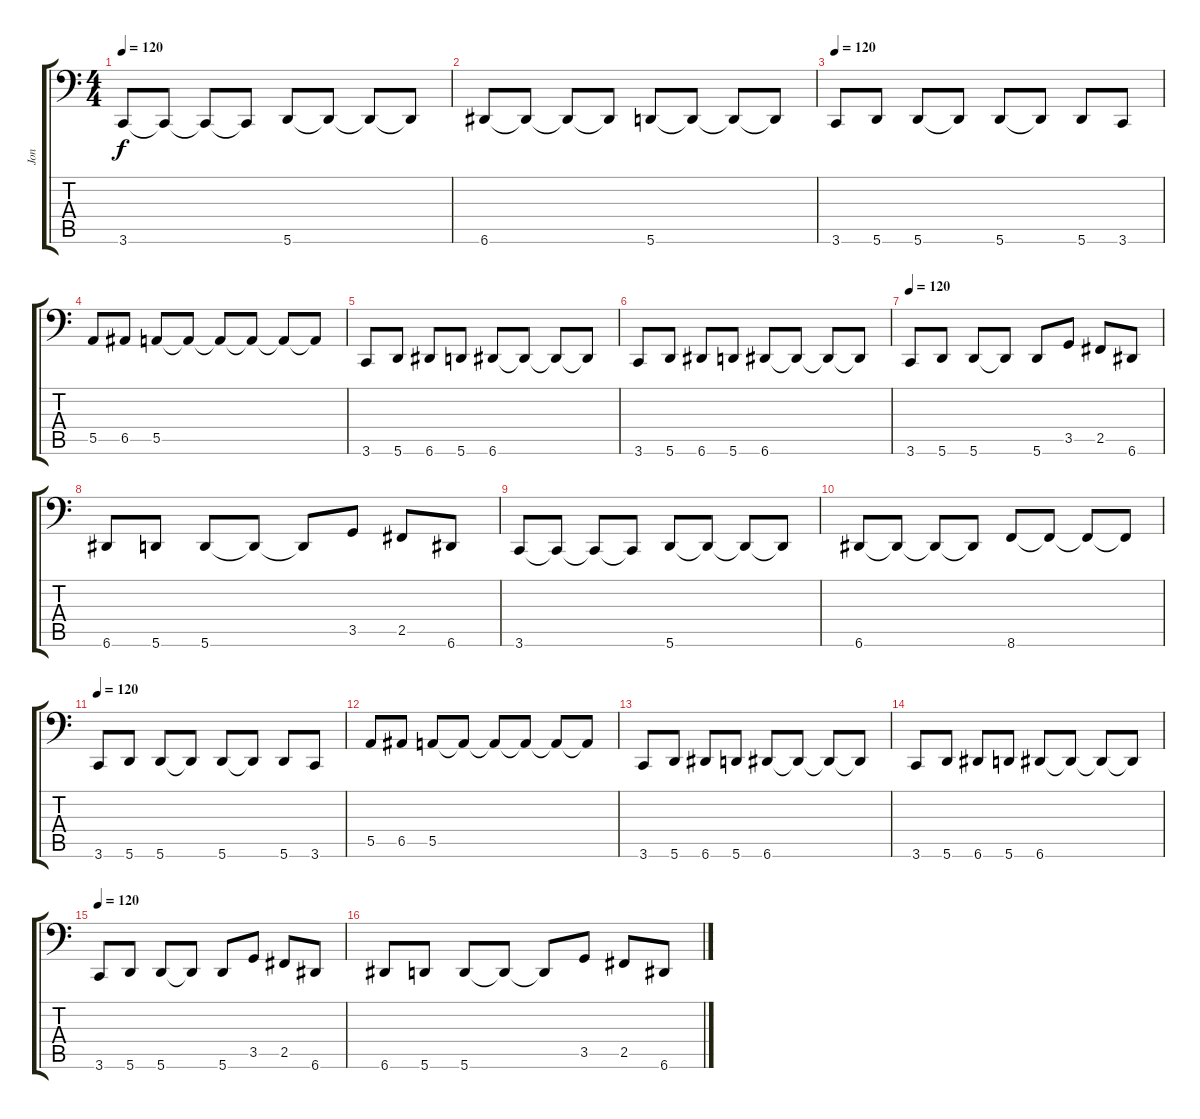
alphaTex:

\track ("Jon" "Jon") {instrument electricbasspick}
\staff {score tabs}
\tuning (B2 Gb2 D2 A1 E1 A0) {hide}
\ts (4 4)
\tempo 120
\clef f4
\ks c
3.6.8{dy f} 3.6{t}.8 3.6{t}.8 3.6{t}.8 5.6.8 5.6{t}.8 5.6{t}.8 5.6{t}.8 |
6.6.8 6.6{t}.8 6.6{t}.8 6.6{t}.8 5.6.8 5.6{t}.8 5.6{t}.8 5.6{t}.8 |
\tempo 120
3.6.8 5.6.8 5.6.8 5.6{t}.8 5.6.8 5.6{t}.8 5.6.8 3.6.8 |
5.5.8 6.5.8 5.5.8 5.5{t}.8 5.5{t}.8 5.5{t}.8 5.5{t}.8 5.5{t}.8 |
3.6.8 5.6.8 6.6.8 5.6.8 6.6.8 6.6{t}.8 6.6{t}.8 6.6{t}.8 |
3.6.8 5.6.8 6.6.8 5.6.8 6.6.8 6.6{t}.8 6.6{t}.8 6.6{t}.8 |
\tempo 120
3.6.8 5.6.8 5.6.8 5.6{t}.8 5.6.8 3.5.8 2.5.8 6.6.8 |
6.6.8 5.6.8 5.6.8 5.6{t}.8 5.6{t}.8 3.5.8 2.5.8 6.6.8 |
3.6.8 3.6{t}.8 3.6{t}.8 3.6{t}.8 5.6.8 5.6{t}.8 5.6{t}.8 5.6{t}.8 |
6.6.8 6.6{t}.8 6.6{t}.8 6.6{t}.8 8.6.8 8.6{t}.8 8.6{t}.8 8.6{t}.8 |
\tempo 120
3.6.8 5.6.8 5.6.8 5.6{t}.8 5.6.8 5.6{t}.8 5.6.8 3.6.8 |
5.5.8 6.5.8 5.5.8 5.5{t}.8 5.5{t}.8 5.5{t}.8 5.5{t}.8 5.5{t}.8 |
3.6.8 5.6.8 6.6.8 5.6.8 6.6.8 6.6{t}.8 6.6{t}.8 6.6{t}.8 |
3.6.8 5.6.8 6.6.8 5.6.8 6.6.8 6.6{t}.8 6.6{t}.8 6.6{t}.8 |
\tempo 120
3.6.8 5.6.8 5.6.8 5.6{t}.8 5.6.8 3.5.8 2.5.8 6.6.8 |
6.6.8 5.6.8 5.6.8 5.6{t}.8 5.6{t}.8 3.5.8 2.5.8 6.6.8
